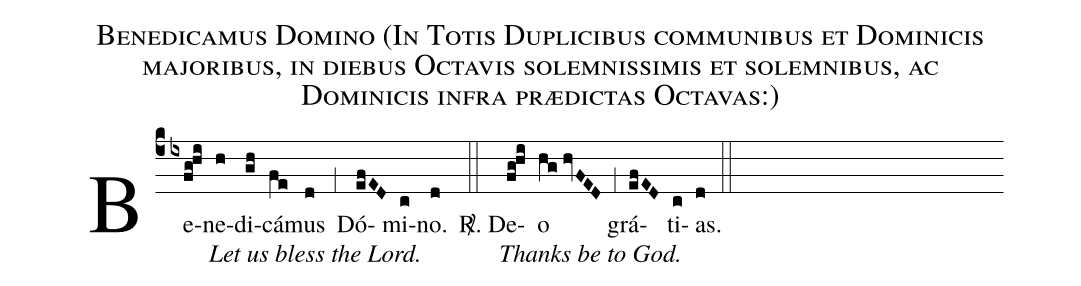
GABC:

name: Benedicamus Domino (In Totis Duplicibus communibus et Dominicis majoribus, in diebus Octavis solemnissimis et solemnibus, ac Dominicis infra prædictas Octavas:);
%%
(c4)Be[Let us bless the Lord.](ixfg!hi)ne(h)di(gh)cá(fe)mus(d) (,1) Dó(efED)mi(c)no.[/](d) (::)
<sp>R/</sp>. De[Thanks be to God.](fg!hi)o(hg//hvFED) (,1) grá(efED)ti(c)as.[/](d) (::)
